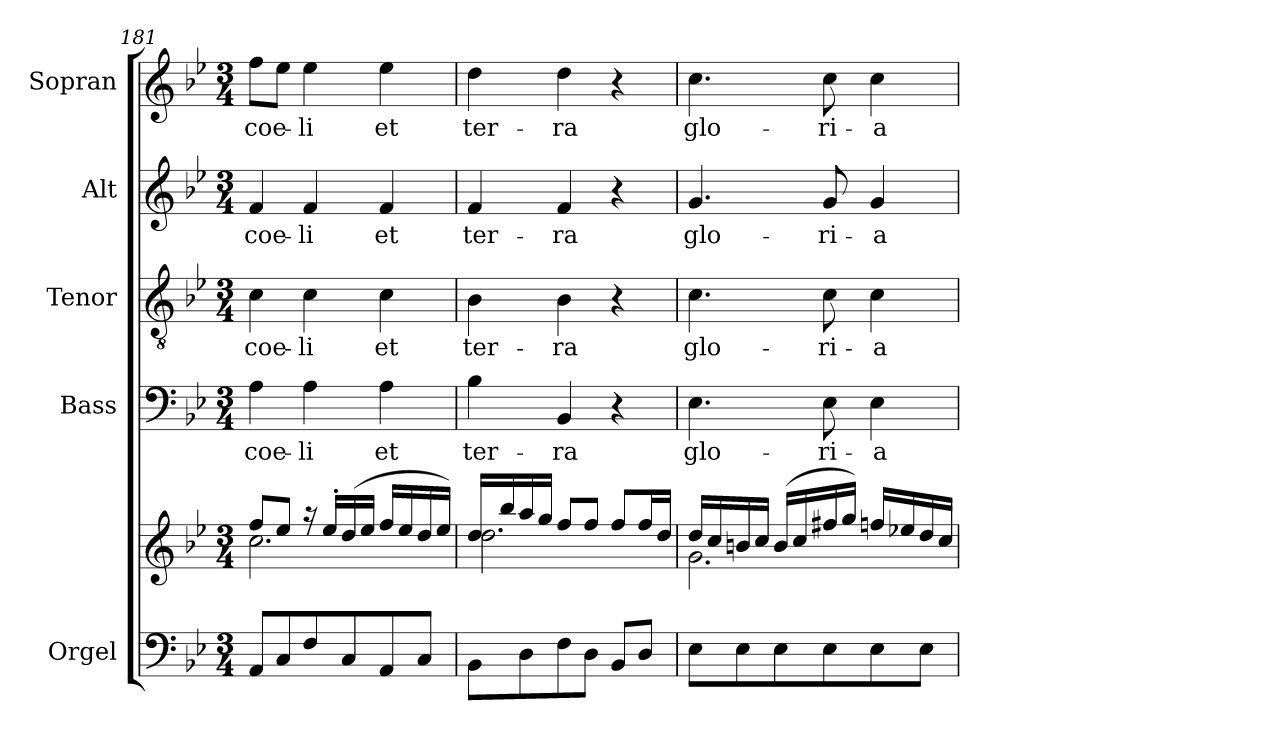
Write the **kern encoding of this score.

**kern	**kern	**kern	**text	**kern	**text	**kern	**text	**kern	**text
*part5	*part5	*part4	*part4	*part3	*part3	*part2	*part2	*part1	*part1
*staff6	*staff5	*staff4	*staff4	*staff3	*staff3	*staff2	*staff2	*staff1	*staff1
*I"Orgel	*	*I"Bass	*	*I"Tenor	*	*I"Alt	*	*I"Sopran	*
*I'Org.	*	*I'B.	*	*I'T.	*	*I'A.	*	*I'S.	*
*clefF4	*clefG2	*clefF4	*	*clefGv2	*	*clefG2	*	*clefG2	*
*k[b-e-]	*k[b-e-]	*k[b-e-]	*	*k[b-e-]	*	*k[b-e-]	*	*k[b-e-]	*
*B-:	*B-:	*B-:	*	*B-:	*	*B-:	*	*B-:	*
*M3/4	*M3/4	*M3/4	*	*M3/4	*	*M3/4	*	*M3/4	*
=181	=181	=181	=181	=181	=181	=181	=181	=181	=181
*	*^	*	*	*	*	*	*	*	*
!	!	!	!	!LO:LY:b	!	!LO:LY:b	!	!LO:LY:b	!	!LO:LY:b
8AA/L	8ff/L	2.cc\	4A\	coe-	4c\	coe-	4f/	coe-	8ff\L	coe-
8C/	8ee-/J	.	.	.	.	.	.	.	8ee-\J	.
!	!	!	!	!LO:LY:b	!	!LO:LY:b	!	!LO:LY:b	!	!LO:LY:b
8F/	16raa	.	4A\	-li	4c\	-li	4f/	-li	4ee-\	-li
.	16ee-'</LL	.	.	.	.	.	.	.	.	.
8C/	(<16dd/	.	.	.	.	.	.	.	.	.
.	16ee-/JJ	.	.	.	.	.	.	.	.	.
!	!	!	!	!LO:LY:b	!	!LO:LY:b	!	!LO:LY:b	!	!LO:LY:b
8AA/	16ff/LL	.	4A\	et	4c\	et	4f/	et	4ee-\	et
.	16ee-/	.	.	.	.	.	.	.	.	.
8C/J	16dd/	.	.	.	.	.	.	.	.	.
.	16ee-/JJ)	.	.	.	.	.	.	.	.	.
=182	=182	=182	=182	=182	=182	=182	=182	=182	=182	=182
!	!	!	!	!LO:LY:b	!	!LO:LY:b	!	!LO:LY:b	!	!LO:LY:b
8BB-\L	16dd/LL	2.dd\	4B-\	ter-	4B-\	ter-	4f/	ter-	4dd\	ter-
.	16bb-/	.	.	.	.	.	.	.	.	.
8D\	16aa/	.	.	.	.	.	.	.	.	.
.	16gg/JJ	.	.	.	.	.	.	.	.	.
!	!	!	!	!LO:LY:b	!	!LO:LY:b	!	!LO:LY:b	!	!LO:LY:b
8F\	8ff/L	.	4BB-/	-ra	4B-\	-ra	4f/	-ra	4dd\	-ra
8D\J	8ff/J	.	.	.	.	.	.	.	.	.
8BB-/L	8ff/L	.	4r	.	4r	.	4r	.	4r	.
8D/J	16ff/L	.	.	.	.	.	.	.	.	.
.	16dd/JJ	.	.	.	.	.	.	.	.	.
!!LO:PB:g=z
=183	=183	=183	=183	=183	=183	=183	=183	=183	=183	=183
!	!	!	!	!LO:LY:b	!	!LO:LY:b	!	!LO:LY:b	!	!LO:LY:b
8E-\L	16dd/LL	2.g\	4.E-\	glo-	4.c\	glo-	4.g/	glo-	4.cc\	glo-
.	16cc/	.	.	.	.	.	.	.	.	.
8E-\	16bn/	.	.	.	.	.	.	.	.	.
.	16cc/JJ	.	.	.	.	.	.	.	.	.
8E-\	(<16b/LL	.	.	.	.	.	.	.	.	.
.	16cc/	.	.	.	.	.	.	.	.	.
!	!	!	!	!LO:LY:b	!	!LO:LY:b	!	!LO:LY:b	!	!LO:LY:b
8E-\	16ff#X/	.	8E-\	-ri-	8c\	-ri-	8g/	-ri-	8cc\	-ri-
.	16gg/JJ)	.	.	.	.	.	.	.	.	.
!	!	!	!	!LO:LY:b	!	!LO:LY:b	!	!LO:LY:b	!	!LO:LY:b
8E-\	16ffn/LL	.	4E-\	-a	4c\	-a	4g/	-a	4cc\	-a
.	16ee-X/	.	.	.	.	.	.	.	.	.
8E-\J	16dd/	.	.	.	.	.	.	.	.	.
.	16cc/JJ	.	.	.	.	.	.	.	.	.
*	*v	*v	*	*	*	*	*	*	*	*
=	=	=	=	=	=	=	=	=	=
*-	*-	*-	*-	*-	*-	*-	*-	*-	*-
